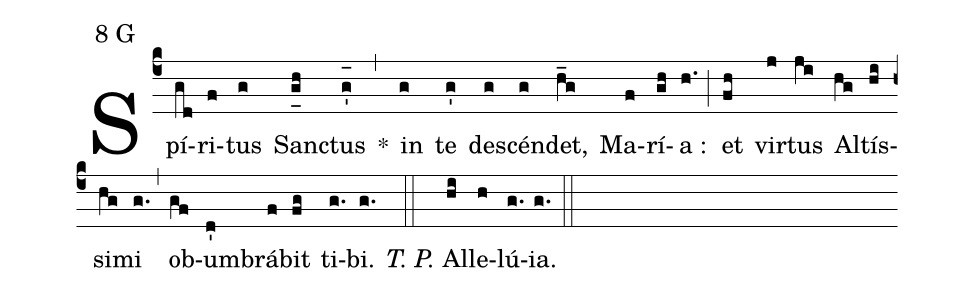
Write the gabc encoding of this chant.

mode:8 G;
%%
(c4) Spí(gd)ri(f)tus(g) San(g_[uh:l]h)ctus(g'_[oh:h]) *(,) in(g) te(g') de(g)scén(g)det,(h_g) Ma(f)rí(gh)a :(h.) (;) et(fh) vir(j)tus(ji) Al(hg)tís(hi)si(hg)mi(g.) (,) ob(gf)um(d')brá(f)bit(fg) ti(g.)bi.(g.) (::) <i>T. P.</i> Al(hi)le(h)lú(g.){ia}.(g.) (::)
